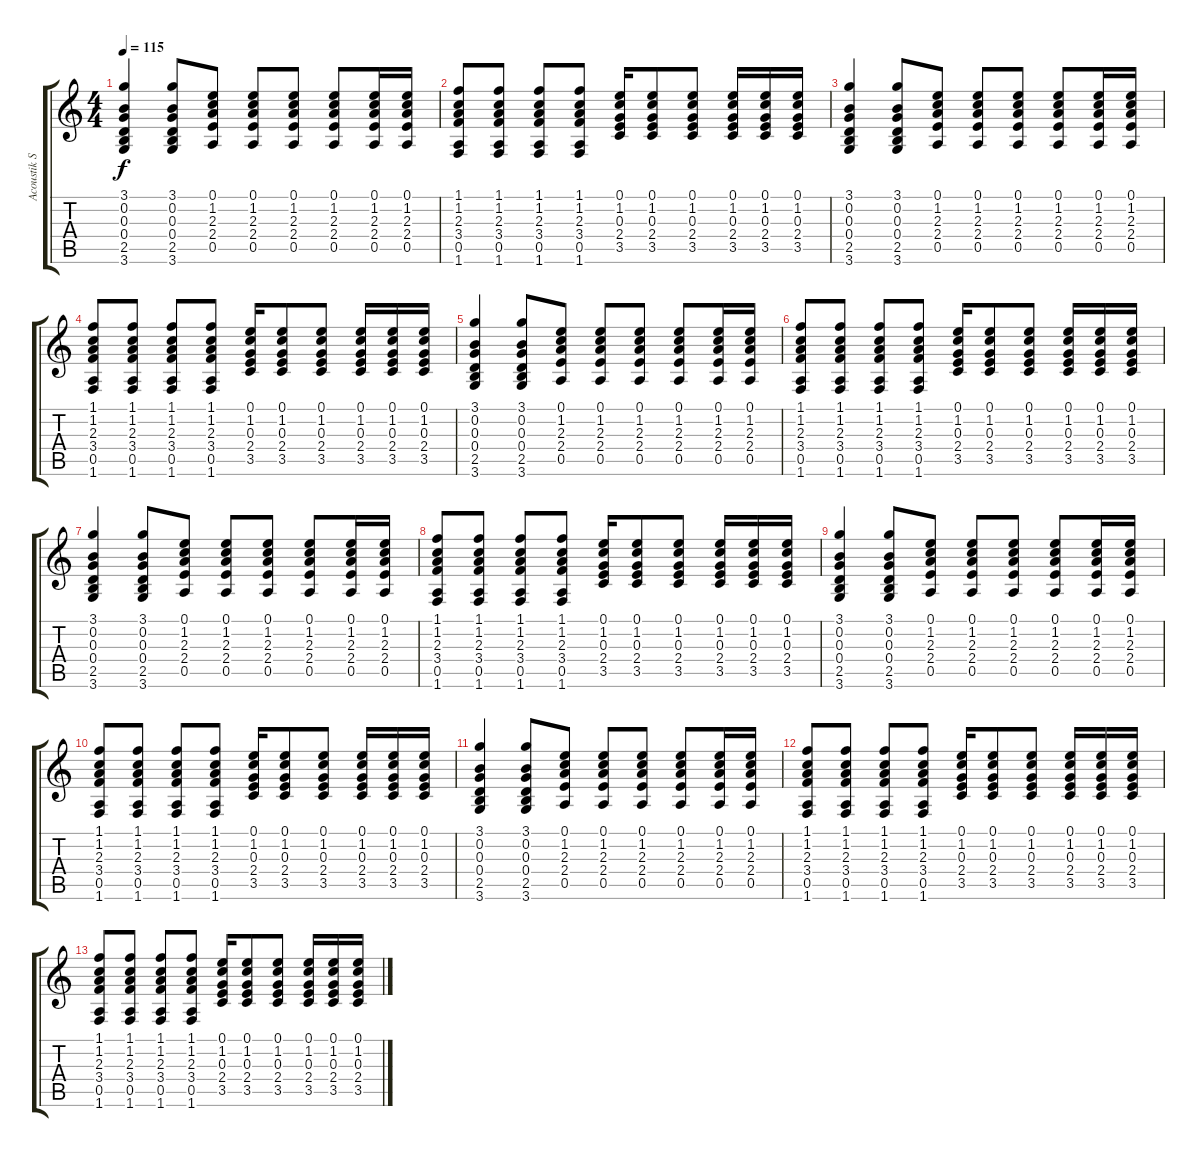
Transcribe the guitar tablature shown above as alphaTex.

\track ("Acoustik Session" "Acoustik S") {instrument acousticguitarsteel}
\staff {score tabs}
\tuning (E4 B3 G3 D3 A2 E2) {hide}
\ts (4 4)
\tempo 115
\clef g2
\ks c
(3.1 0.2 0.3 0.4 2.5 3.6).4{dy f} (3.1 0.2 0.3 0.4 2.5 3.6).8 (0.1 1.2 2.3 2.4 0.5).8 (0.1 1.2 2.3 2.4 0.5).8 (0.1 1.2 2.3 2.4 0.5).8 (0.1 1.2 2.3 2.4 0.5).8 (0.1 1.2 2.3 2.4 0.5).16 (0.1 1.2 2.3 2.4 0.5).16 |
(1.1 1.2 2.3 3.4 0.5 1.6).8 (1.1 1.2 2.3 3.4 0.5 1.6).8 (1.1 1.2 2.3 3.4 0.5 1.6).8 (1.1 1.2 2.3 3.4 0.5 1.6).8 (0.1 1.2 0.3 2.4 3.5).16 (0.1 1.2 0.3 2.4 3.5).8 (0.1 1.2 0.3 2.4 3.5).8 (0.1 1.2 0.3 2.4 3.5).16 (0.1 1.2 0.3 2.4 3.5).16 (0.1 1.2 0.3 2.4 3.5).16 |
(3.1 0.2 0.3 0.4 2.5 3.6).4 (3.1 0.2 0.3 0.4 2.5 3.6).8 (0.1 1.2 2.3 2.4 0.5).8 (0.1 1.2 2.3 2.4 0.5).8 (0.1 1.2 2.3 2.4 0.5).8 (0.1 1.2 2.3 2.4 0.5).8 (0.1 1.2 2.3 2.4 0.5).16 (0.1 1.2 2.3 2.4 0.5).16 |
(1.1 1.2 2.3 3.4 0.5 1.6).8 (1.1 1.2 2.3 3.4 0.5 1.6).8 (1.1 1.2 2.3 3.4 0.5 1.6).8 (1.1 1.2 2.3 3.4 0.5 1.6).8 (0.1 1.2 0.3 2.4 3.5).16 (0.1 1.2 0.3 2.4 3.5).8 (0.1 1.2 0.3 2.4 3.5).8 (0.1 1.2 0.3 2.4 3.5).16 (0.1 1.2 0.3 2.4 3.5).16 (0.1 1.2 0.3 2.4 3.5).16 |
(3.1 0.2 0.3 0.4 2.5 3.6).4 (3.1 0.2 0.3 0.4 2.5 3.6).8 (0.1 1.2 2.3 2.4 0.5).8 (0.1 1.2 2.3 2.4 0.5).8 (0.1 1.2 2.3 2.4 0.5).8 (0.1 1.2 2.3 2.4 0.5).8 (0.1 1.2 2.3 2.4 0.5).16 (0.1 1.2 2.3 2.4 0.5).16 |
(1.1 1.2 2.3 3.4 0.5 1.6).8 (1.1 1.2 2.3 3.4 0.5 1.6).8 (1.1 1.2 2.3 3.4 0.5 1.6).8 (1.1 1.2 2.3 3.4 0.5 1.6).8 (0.1 1.2 0.3 2.4 3.5).16 (0.1 1.2 0.3 2.4 3.5).8 (0.1 1.2 0.3 2.4 3.5).8 (0.1 1.2 0.3 2.4 3.5).16 (0.1 1.2 0.3 2.4 3.5).16 (0.1 1.2 0.3 2.4 3.5).16 |
(3.1 0.2 0.3 0.4 2.5 3.6).4 (3.1 0.2 0.3 0.4 2.5 3.6).8 (0.1 1.2 2.3 2.4 0.5).8 (0.1 1.2 2.3 2.4 0.5).8 (0.1 1.2 2.3 2.4 0.5).8 (0.1 1.2 2.3 2.4 0.5).8 (0.1 1.2 2.3 2.4 0.5).16 (0.1 1.2 2.3 2.4 0.5).16 |
(1.1 1.2 2.3 3.4 0.5 1.6).8 (1.1 1.2 2.3 3.4 0.5 1.6).8 (1.1 1.2 2.3 3.4 0.5 1.6).8 (1.1 1.2 2.3 3.4 0.5 1.6).8 (0.1 1.2 0.3 2.4 3.5).16 (0.1 1.2 0.3 2.4 3.5).8 (0.1 1.2 0.3 2.4 3.5).8 (0.1 1.2 0.3 2.4 3.5).16 (0.1 1.2 0.3 2.4 3.5).16 (0.1 1.2 0.3 2.4 3.5).16 |
(3.1 0.2 0.3 0.4 2.5 3.6).4 (3.1 0.2 0.3 0.4 2.5 3.6).8 (0.1 1.2 2.3 2.4 0.5).8 (0.1 1.2 2.3 2.4 0.5).8 (0.1 1.2 2.3 2.4 0.5).8 (0.1 1.2 2.3 2.4 0.5).8 (0.1 1.2 2.3 2.4 0.5).16 (0.1 1.2 2.3 2.4 0.5).16 |
(1.1 1.2 2.3 3.4 0.5 1.6).8 (1.1 1.2 2.3 3.4 0.5 1.6).8 (1.1 1.2 2.3 3.4 0.5 1.6).8 (1.1 1.2 2.3 3.4 0.5 1.6).8 (0.1 1.2 0.3 2.4 3.5).16 (0.1 1.2 0.3 2.4 3.5).8 (0.1 1.2 0.3 2.4 3.5).8 (0.1 1.2 0.3 2.4 3.5).16 (0.1 1.2 0.3 2.4 3.5).16 (0.1 1.2 0.3 2.4 3.5).16 |
(3.1 0.2 0.3 0.4 2.5 3.6).4 (3.1 0.2 0.3 0.4 2.5 3.6).8 (0.1 1.2 2.3 2.4 0.5).8 (0.1 1.2 2.3 2.4 0.5).8 (0.1 1.2 2.3 2.4 0.5).8 (0.1 1.2 2.3 2.4 0.5).8 (0.1 1.2 2.3 2.4 0.5).16 (0.1 1.2 2.3 2.4 0.5).16 |
(1.1 1.2 2.3 3.4 0.5 1.6).8 (1.1 1.2 2.3 3.4 0.5 1.6).8 (1.1 1.2 2.3 3.4 0.5 1.6).8 (1.1 1.2 2.3 3.4 0.5 1.6).8 (0.1 1.2 0.3 2.4 3.5).16 (0.1 1.2 0.3 2.4 3.5).8 (0.1 1.2 0.3 2.4 3.5).8 (0.1 1.2 0.3 2.4 3.5).16 (0.1 1.2 0.3 2.4 3.5).16 (0.1 1.2 0.3 2.4 3.5).16 |
(1.1 1.2 2.3 3.4 0.5 1.6).8 (1.1 1.2 2.3 3.4 0.5 1.6).8 (1.1 1.2 2.3 3.4 0.5 1.6).8 (1.1 1.2 2.3 3.4 0.5 1.6).8 (0.1 1.2 0.3 2.4 3.5).16 (0.1 1.2 0.3 2.4 3.5).8 (0.1 1.2 0.3 2.4 3.5).8 (0.1 1.2 0.3 2.4 3.5).16 (0.1 1.2 0.3 2.4 3.5).16 (0.1 1.2 0.3 2.4 3.5).16
